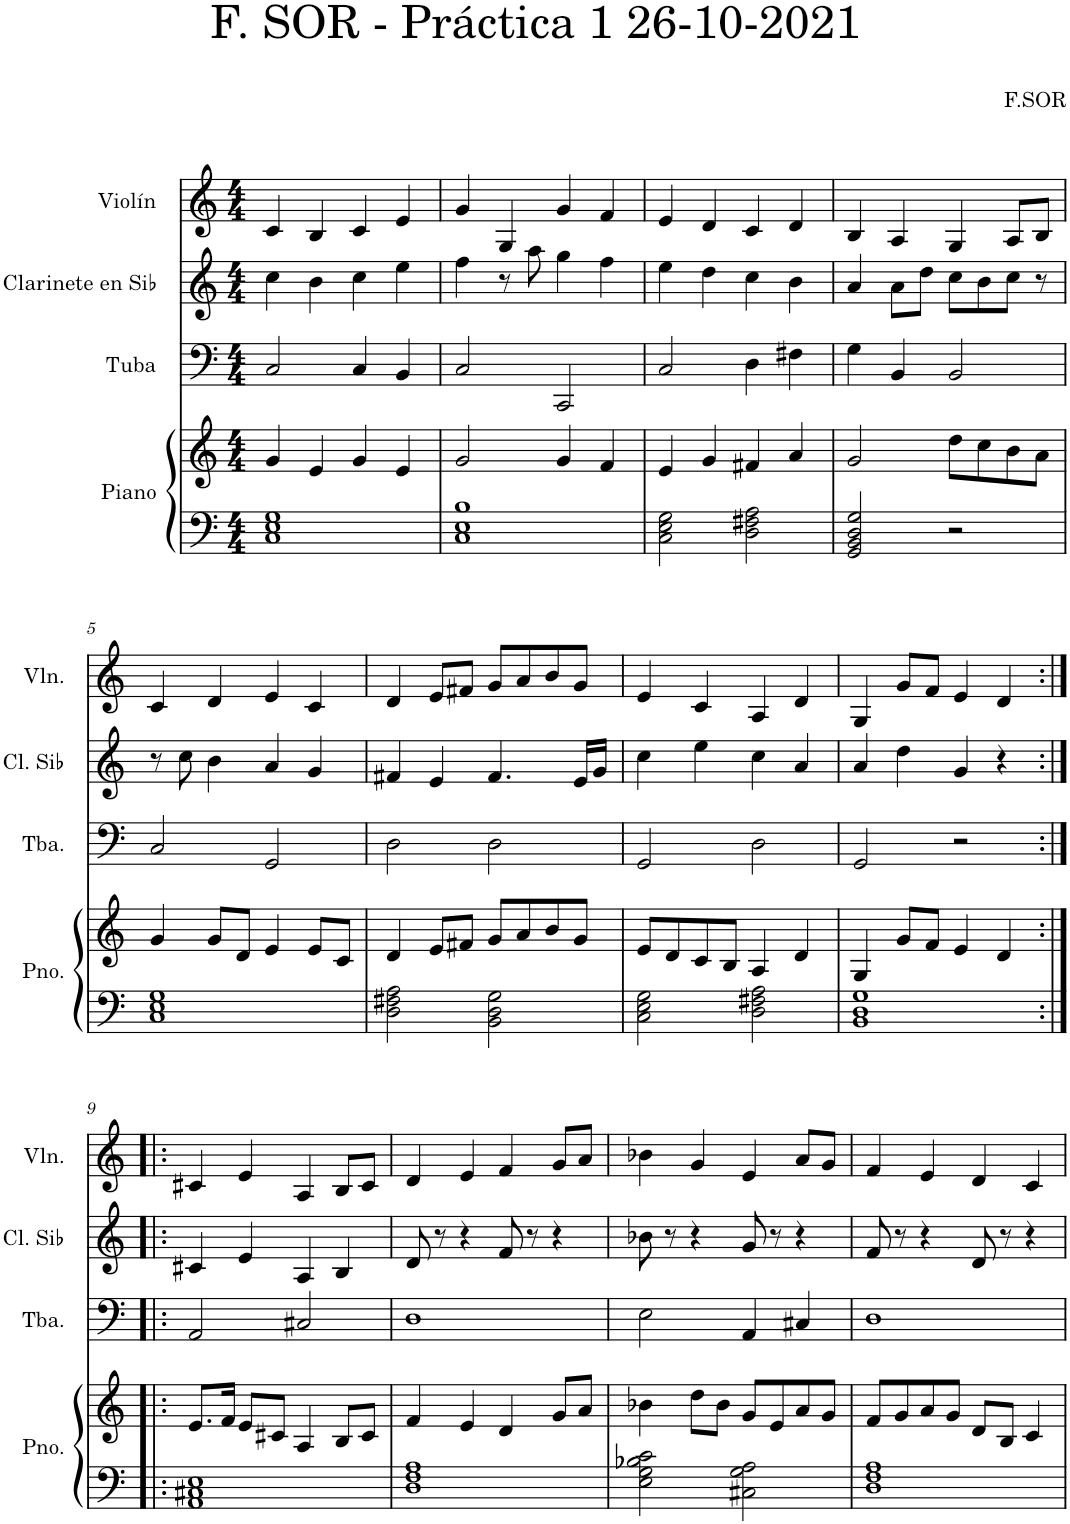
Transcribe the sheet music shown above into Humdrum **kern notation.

**kern	**kern	**kern	**kern	**kern
*part4	*part4	*part3	*part2	*part1
*staff5	*staff4	*staff3	*staff2	*staff1
*I"Piano	*	*I"Tuba	*I"Clarinete en Sib	*I"Violín
*I'Pno.	*	*I'Tba.	*I'Cl. Sib	*I'Vln.
*clefF4	*clefG2	*clefF4	*clefG2	*clefG2
*	*	*	*ITrd1c2	*
*k[]	*k[]	*k[]	*k[]	*k[]
*M4/4	*M4/4	*M4/4	*M4/4	*M4/4
=1	=1	=1	=1	=1
1C 1E 1G	4g/	2C/	4cc\	4c/
.	4e/	.	4b\	4B/
.	4g/	4C/	4cc\	4c/
.	4e/	4BB/	4ee\	4e/
=2	=2	=2	=2	=2
1C 1E 1B	2g/	2C/	4ff\	4g/
.	.	.	8r	4G/
.	.	.	8aa\	.
.	4g/	2CC/	4gg\	4g/
.	4f/	.	4ff\	4f/
=3	=3	=3	=3	=3
2C\ 2E\ 2G\	4e/	2C/	4ee\	4e/
.	4g/	.	4dd\	4d/
2D\ 2F#X\ 2A\	4f#X/	4D\	4cc\	4c/
.	4a/	4F#X\	4b\	4d/
=4	=4	=4	=4	=4
2GG/ 2BB/ 2D/ 2G/	2g/	4G\	4a/	4B/
.	.	4BB/	8a\L	4A/
.	.	.	8dd\J	.
2r	8dd\L	2BB/	8cc\L	4G/
.	8cc\	.	8b\	.
.	8b\	.	8cc\J	8A/L
.	8a\J	.	8r	8B/J
!!LO:LB:g=z
=5	=5	=5	=5	=5
1C 1E 1G	4g/	2C/	8r	4c/
.	.	.	8cc\	.
.	8g/L	.	4b\	4d/
.	8d/J	.	.	.
.	4e/	2GG/	4a/	4e/
.	8e/L	.	4g/	4c/
.	8c/J	.	.	.
=6	=6	=6	=6	=6
2D\ 2F#X\ 2A\	4d/	2D\	4f#X/	4d/
.	8e/L	.	4e/	8e/L
.	8f#X/J	.	.	8f#X/J
2BB\ 2D\ 2G\	8g/L	2D\	4.f#/	8g/L
.	8a/	.	.	8a/
.	8b/	.	.	8b/
.	8g/J	.	16e/LL	8g/J
.	.	.	16g/JJ	.
=7	=7	=7	=7	=7
2C\ 2E\ 2G\	8e/L	2GG/	4cc\	4e/
.	8d/	.	.	.
.	8c/	.	4ee\	4c/
.	8B/J	.	.	.
2D\ 2F#X\ 2A\	4A/	2D\	4cc\	4A/
.	4d/	.	4a/	4d/
=8	=8	=8	=8	=8
1BB 1D 1G	4G/	2GG/	4a/	4G/
.	8g/L	.	4dd\	8g/L
.	8f/J	.	.	8f/J
.	4e/	2r	4g/	4e/
.	4d/	.	4r	4d/
!!LO:LB:g=z
=9:|!|:	=9:|!|:	=9:|!|:	=9:|!|:	=9:|!|:
1AA 1C#X 1E	8.e/L	2AA/	4c#X/	4c#X/
.	16f/Jk	.	.	.
.	8e/L	.	4e/	4e/
.	8c#X/J	.	.	.
.	4A/	2C#X/	4A/	4A/
.	8B/L	.	4B/	8B/L
.	8c#/J	.	.	8c#/J
=10	=10	=10	=10	=10
1D 1F 1A	4f/	1D	8d/	4d/
.	.	.	8r	.
.	4e/	.	4r	4e/
.	4d/	.	8f/	4f/
.	.	.	8r	.
.	8g/L	.	4r	8g/L
.	8a/J	.	.	8a/J
=11	=11	=11	=11	=11
2E\ 2G\ 2B-X\ 2c\	4b-X\	2E\	8b-X\	4b-X\
.	.	.	8r	.
.	8dd\L	.	4r	4g/
.	8b-\J	.	.	.
2C#X\ 2G\ 2A\	8g/L	4AA/	8g/	4e/
.	8e/	.	8r	.
.	8a/	4C#X/	4r	8a/L
.	8g/J	.	.	8g/J
=12	=12	=12	=12	=12
1D 1F 1A	8f/L	1D	8f/	4f/
.	8g/	.	8r	.
.	8a/	.	4r	4e/
.	8g/J	.	.	.
.	8d/L	.	8d/	4d/
.	8B/J	.	8r	.
.	4c/	.	4r	4c/
=	=	=	=	=
*-	*-	*-	*-	*-
